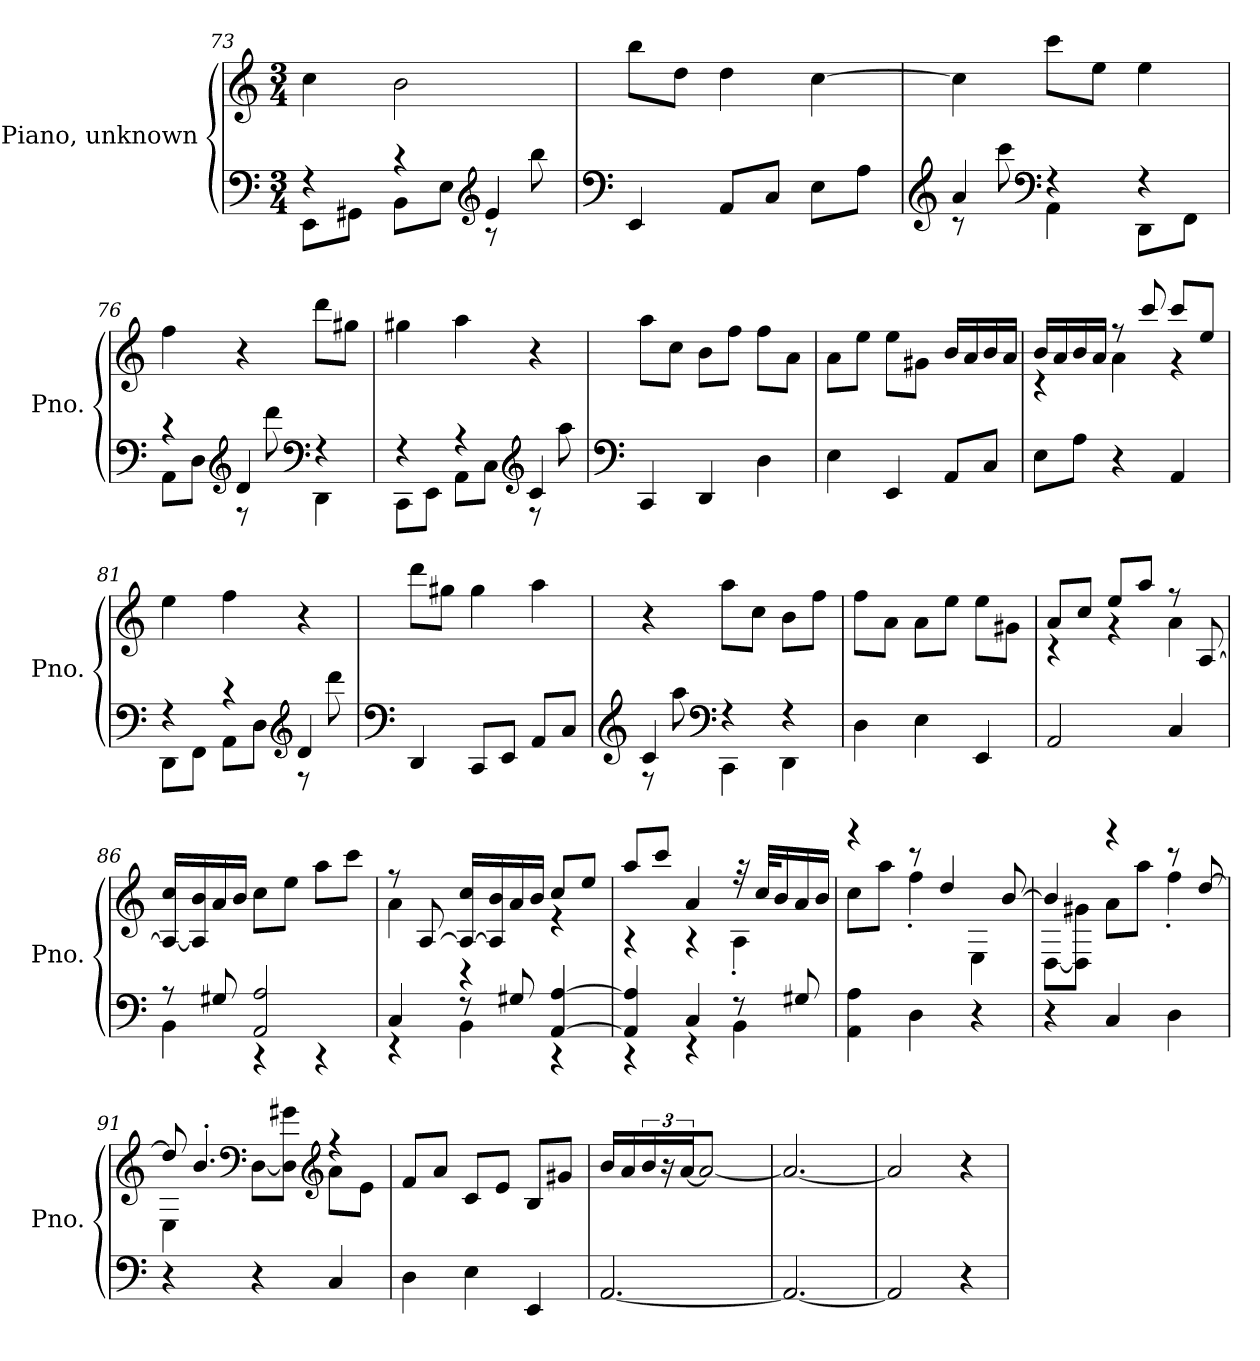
**kern	**kern
*part1	*part1
*staff2	*staff1
*I"Piano, unknown	*
*I'Pno.	*
*clefF4	*clefG2
*k[]	*k[]
*M3/4	*M3/4
=73	=73
*^	*
4r	8EE\L	4cc\
.	8GG#X\J	.
4r	8BB\L	2b\
.	8E\J	.
*clefG2	*	*
4e/	8r	.
.	8bb\	.
*v	*v	*
=74	=74
*clefF4	*
4EE/	8bb\L
.	8dd\J
8AA/L	4dd\
8C/J	.
8E\L	[4cc\
8A\J	.
!!LO:LB:g=z
=75	=75
*clefG2	*
*^	*
4a/	8r	4cc\]
.	8ccc\	.
*clefF4	*	*
4r	4AA\	8ccc\L
.	.	8ee\J
4r	8DD\L	4ee\
.	8FF\J	.
=76	=76	=76
4r	8AA\L	4ff\
.	8D\J	.
*clefG2	*	*
4d/	8r	4r
.	8ddd\	.
*clefF4	*	*
4r	4DD\	8ddd\L
.	.	8gg#X\J
=77	=77	=77
4r	8CC\L	4gg#X\
.	8EE\J	.
4r	8AA\L	4aa\
.	8C\J	.
*clefG2	*	*
4c/	8r	4r
.	8aa\	.
*v	*v	*
=78	=78
*clefF4	*
4CC/	8aa\L
.	8cc\J
4DD/	8b\L
.	8ff\J
4D\	8ff\L
.	8a\J
!!LO:PB:g=z
=79	=79
4E\	8a\L
.	8ee\J
4EE/	8ee\L
.	8g#X\J
8AA/L	16b/LL
.	16a/
8C/J	16b/
.	16a/JJ
=80	=80
*	*^
8E\L	16b/LL	4r
.	16a/	.
8A\J	16b/	.
.	16a/JJ	.
4r	8r	4a\
.	8ccc/	.
4AA/	8ccc/L	4r
.	8ee/J	.
*	*v	*v
=81	=81
*^	*
4r	8DD\L	4ee\
.	8FF\J	.
4r	8AA\L	4ff\
.	8D\J	.
*clefG2	*	*
4d/	8r	4r
.	8ddd\	.
*v	*v	*
=82	=82
*clefF4	*
4DD/	8ddd\L
.	8gg#X\J
8CC/L	4gg#\
8EE/J	.
8AA/L	4aa\
8C/J	.
!!LO:LB:g=z
=83	=83
*clefG2	*
*^	*
4c/	8r	4r
.	8aa\	.
*clefF4	*	*
4r	4CC\	8aa\L
.	.	8cc\J
4r	4DD\	8b\L
.	.	8ff\J
*v	*v	*
=84	=84
4D\	8ff\L
.	8a\J
4E\	8a\L
.	8ee\J
4EE/	8ee\L
.	8g#X\J
=85	=85
*	*^
2AA/	8a/L	4r
.	8cc/J	.
.	8ee/L	4r
.	8aa/J	.
4C/	8r	4a\
.	[8A/	.
*	*v	*v
=86	=86
*^	*
8r	4BB\	16A/_ 16cc/LL
.	.	16A/] 16b/
8G#X/	.	16a/
.	.	16b/JJ
2AA/ 2A/	4r	8cc\L
.	.	8ee\J
.	4r	8aa\L
.	.	8ccc\J
=87	=87	=87
*	*	*^
4C/	4r	8r	4a\
.	.	[8A/	.
8r	4BB\	16A/_ 16cc/LL	4r
.	.	16A/] 16b/	.
8G#X/	.	16a/	.
.	.	16b/JJ	.
[4AA/ [4A/	4r	8cc/L	4r
.	.	8ee/J	.
!!LO:LB:g=z	!!
=88	=88	=88	=88
4AA/] 4A/]	4r	8aa/L	4r
.	.	8ccc/J	.
4C/	4r	4a/	4r
8r	4BB\	32r	4A'\
.	.	32cc/KLL	.
.	.	16b/	.
8G#X/	.	16a/	.
.	.	16b/JJ	.
*v	*v	*	*
=89	=89	=89
4AA\ 4A\	4r	8cc\L
.	.	8aa\J
4D\	8r	4ff'\
.	4dd/	.
4r	.	4E\
.	[8b/	.
=90	=90	=90
4r	4b/]	[8D\L
.	.	8D\] 8g#X\J
4C/	4r	8a\L
.	.	8aa\J
4D\	8r	4ff'\
.	[8dd/	.
=91	=91	=91
4r	8dd/]	4E\
.	4.b'/	.
*	*clefF4	*
4r	.	[8D\L
.	.	8D\] 8g#X\J
*	*clefG2	*
4C/	4r	8a\L
.	.	8e\J
*	*v	*v
=92	=92
4D\	8f/L
.	8a/J
4E\	8c/L
.	8e/J
4EE/	8B/L
.	8g#X/J
!!LO:LB:g=z
=93	=93
[2.AA/	16b/LL
.	16a/
.	24b/JJ
.	24r
.	[24a/
.	2a/_
=94	=94
2.AA/_	2.a/_
=95	=95
2AA/]	2a/]
4r	4r
=	=
*-	*-
